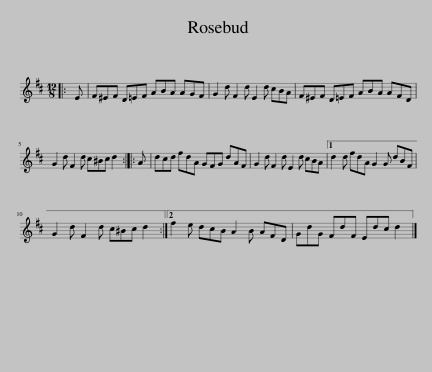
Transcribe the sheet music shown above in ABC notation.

X:1
L:1/8
M:12/8
I:linebreak $
K:D
V:1 treble
V:1
|: E | F^EF D=EF ABA AGF | G2 d F2 d E2 d cBA | F^EF D=EF ABA AFD |$ G2 d F2 d c^Bc d2 :: %5
 A | dcd fdA GFG dAF | G2 d F2 d E2 d cBA |1 d2 d fdA G2 G dBF |$ G2 d F2 d c^Bc d2 :|2 %10
 f2 e dcB A2 B AFD | GdG FdF Edc d2 |] %12
